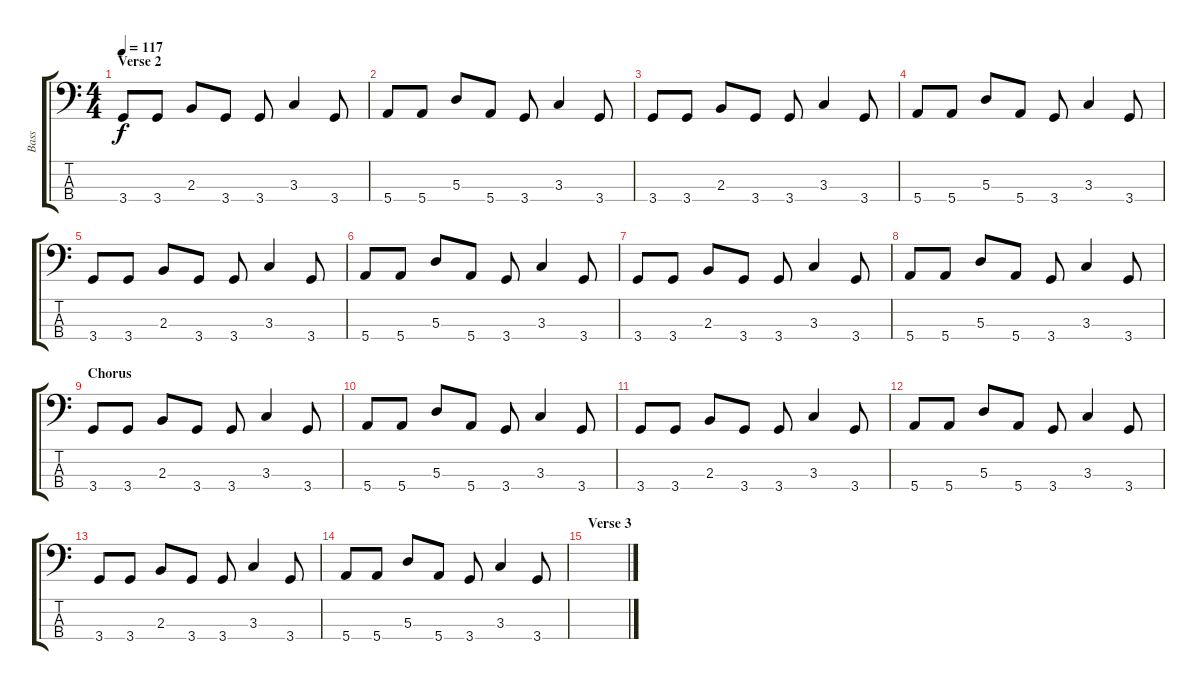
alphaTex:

\track ("Bass" "Bass") {instrument electricbassfinger}
\staff {score tabs}
\tuning (G2 D2 A1 E1) {hide}
\ts (4 4)
\section ("" "Verse 2")
\tempo 117
\clef f4
\ks c
3.4.8{dy f} 3.4.8 2.3.8 3.4.8 3.4.8 3.3.4 3.4.8 |
5.4.8 5.4.8 5.3.8 5.4.8 3.4.8 3.3.4 3.4.8 |
3.4.8 3.4.8 2.3.8 3.4.8 3.4.8 3.3.4 3.4.8 |
5.4.8 5.4.8 5.3.8 5.4.8 3.4.8 3.3.4 3.4.8 |
3.4.8 3.4.8 2.3.8 3.4.8 3.4.8 3.3.4 3.4.8 |
5.4.8 5.4.8 5.3.8 5.4.8 3.4.8 3.3.4 3.4.8 |
3.4.8 3.4.8 2.3.8 3.4.8 3.4.8 3.3.4 3.4.8 |
5.4.8 5.4.8 5.3.8 5.4.8 3.4.8 3.3.4 3.4.8 |
\section ("" "Chorus")
3.4.8 3.4.8 2.3.8 3.4.8 3.4.8 3.3.4 3.4.8 |
5.4.8 5.4.8 5.3.8 5.4.8 3.4.8 3.3.4 3.4.8 |
3.4.8 3.4.8 2.3.8 3.4.8 3.4.8 3.3.4 3.4.8 |
5.4.8 5.4.8 5.3.8 5.4.8 3.4.8 3.3.4 3.4.8 |
3.4.8 3.4.8 2.3.8 3.4.8 3.4.8 3.3.4 3.4.8 |
5.4.8 5.4.8 5.3.8 5.4.8 3.4.8 3.3.4 3.4.8 |
\section ("" "Verse 3")
